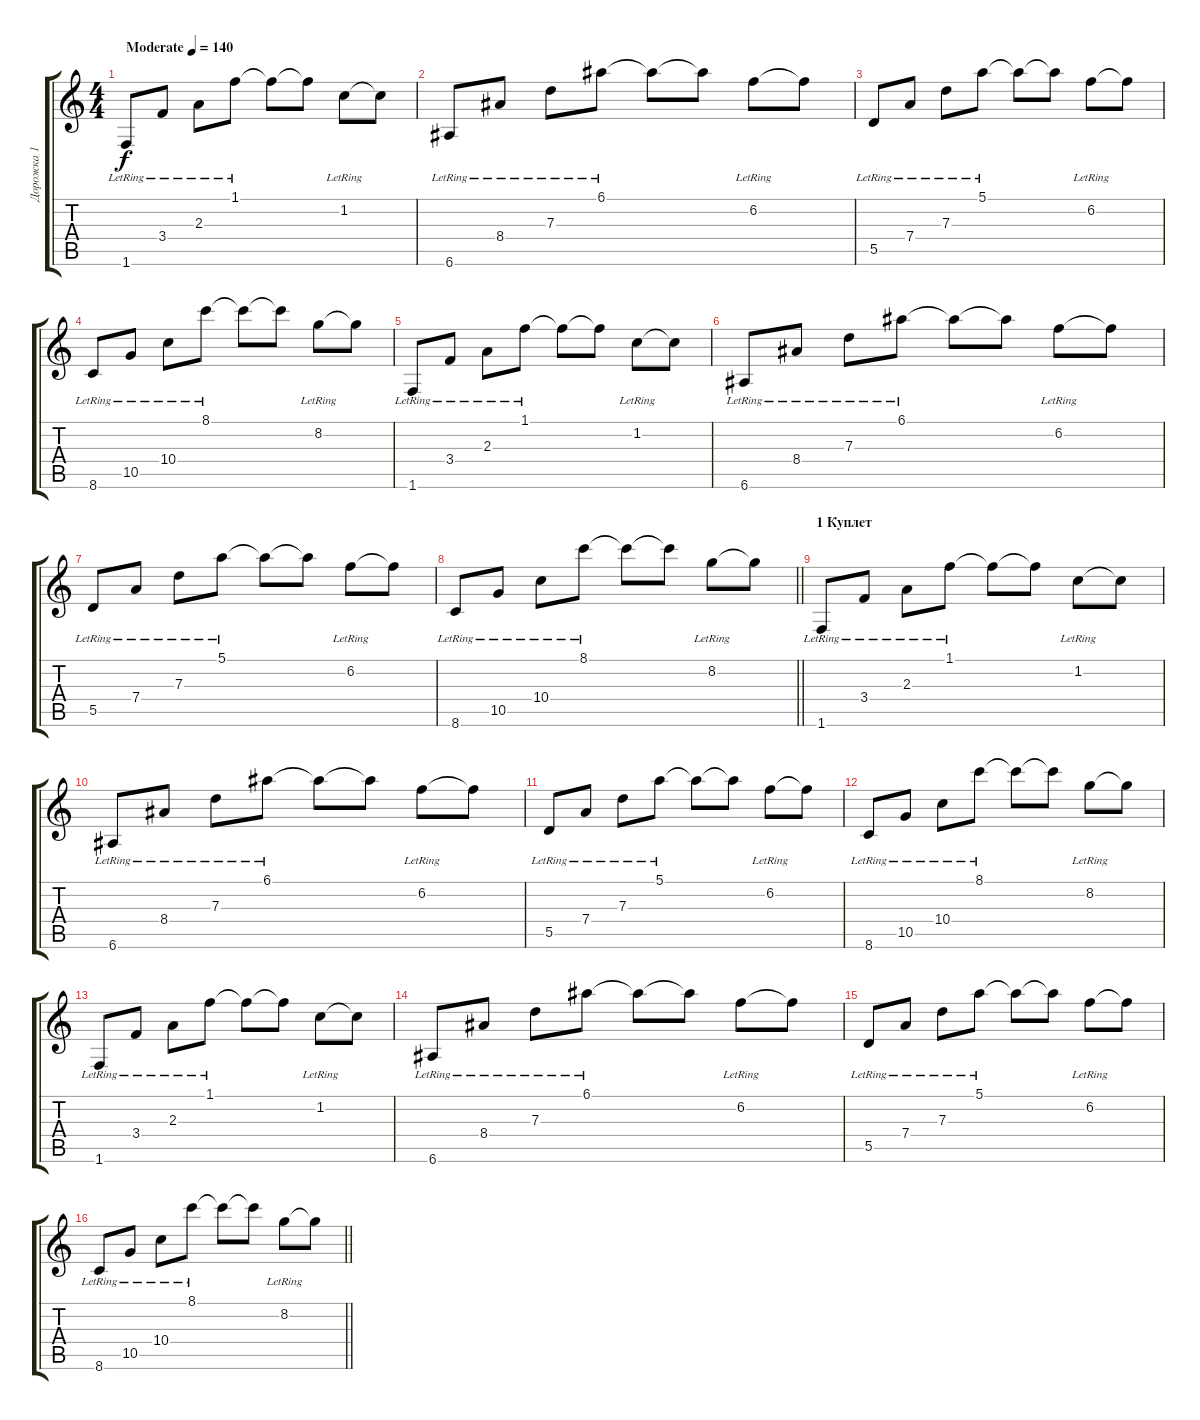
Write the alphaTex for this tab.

\track ("Дорожка 1" "Дорожка 1") {instrument acousticguitarsteel}
\staff {score tabs}
\tuning (E4 B3 G3 D3 A2 E2) {hide}
\ts (4 4)
\tempo (140 "Moderate")
\clef g2
\ks c
1.6{lr}.8{dy f instrument acousticguitarsteel} 3.4{lr}.8 2.3{lr}.8 1.1{lr}.8 1.1{t}.8 1.1{t}.8 1.2{lr}.8 1.2{t}.8 |
6.6{lr}.8 8.4{lr}.8 7.3{lr}.8 6.1{lr}.8 6.1{t}.8 6.1{t}.8 6.2{lr}.8 6.2{t}.8 |
5.5{lr}.8 7.4{lr}.8 7.3{lr}.8 5.1{lr}.8 5.1{t}.8 5.1{t}.8 6.2{lr}.8 6.2{t}.8 |
8.6{lr}.8 10.5{lr}.8 10.4{lr}.8 8.1{lr}.8 8.1{t}.8 8.1{t}.8 8.2{lr}.8 8.2{t}.8 |
1.6{lr}.8 3.4{lr}.8 2.3{lr}.8 1.1{lr}.8 1.1{t}.8 1.1{t}.8 1.2{lr}.8 1.2{t}.8 |
6.6{lr}.8 8.4{lr}.8 7.3{lr}.8 6.1{lr}.8 6.1{t}.8 6.1{t}.8 6.2{lr}.8 6.2{t}.8 |
5.5{lr}.8 7.4{lr}.8 7.3{lr}.8 5.1{lr}.8 5.1{t}.8 5.1{t}.8 6.2{lr}.8 6.2{t}.8 |
\barLineRight lightlight
8.6{lr}.8 10.5{lr}.8 10.4{lr}.8 8.1{lr}.8 8.1{t}.8 8.1{t}.8 8.2{lr}.8 8.2{t}.8 |
\section ("" "1 Куплет")
1.6{lr}.8 3.4{lr}.8 2.3{lr}.8 1.1{lr}.8 1.1{t}.8 1.1{t}.8 1.2{lr}.8 1.2{t}.8 |
6.6{lr}.8 8.4{lr}.8 7.3{lr}.8 6.1{lr}.8 6.1{t}.8 6.1{t}.8 6.2{lr}.8 6.2{t}.8 |
5.5{lr}.8 7.4{lr}.8 7.3{lr}.8 5.1{lr}.8 5.1{t}.8 5.1{t}.8 6.2{lr}.8 6.2{t}.8 |
8.6{lr}.8 10.5{lr}.8 10.4{lr}.8 8.1{lr}.8 8.1{t}.8 8.1{t}.8 8.2{lr}.8 8.2{t}.8 |
1.6{lr}.8 3.4{lr}.8 2.3{lr}.8 1.1{lr}.8 1.1{t}.8 1.1{t}.8 1.2{lr}.8 1.2{t}.8 |
6.6{lr}.8 8.4{lr}.8 7.3{lr}.8 6.1{lr}.8 6.1{t}.8 6.1{t}.8 6.2{lr}.8 6.2{t}.8 |
5.5{lr}.8 7.4{lr}.8 7.3{lr}.8 5.1{lr}.8 5.1{t}.8 5.1{t}.8 6.2{lr}.8 6.2{t}.8 |
\barLineRight lightlight
8.6{lr}.8 10.5{lr}.8 10.4{lr}.8 8.1{lr}.8 8.1{t}.8 8.1{t}.8 8.2{lr}.8 8.2{t}.8
